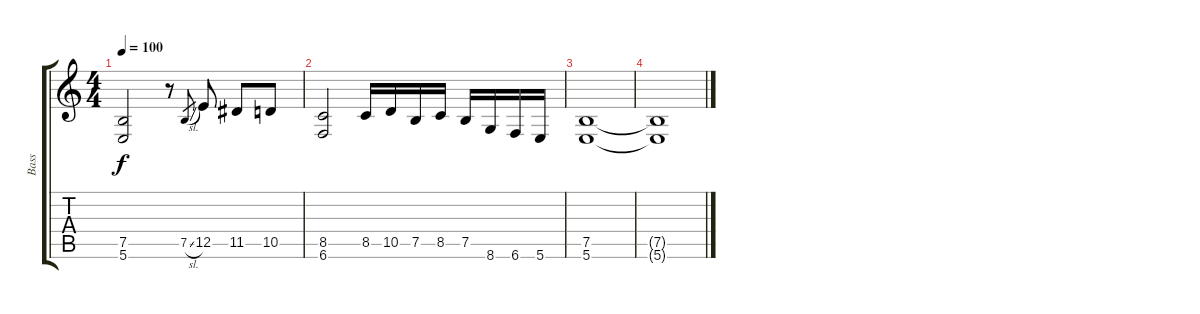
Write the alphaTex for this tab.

\track ("Bass" "Bass") {instrument electricbassfinger}
\staff {score tabs}
\tuning (C4 G3 E3 B2 E2 B1) {hide}
\ts (4 4)
\tempo 100
\clef g2
\ks c
(7.5 5.6).2{dy f} r.8 7.5{sl}.8{gr} 12.5.8 11.5.8 10.5.8 |
(8.5 6.6).2 8.5.16 10.5.16 7.5.16 8.5.16 7.5.16 8.6.16 6.6.16 5.6.16 |
(7.5 5.6).1 |
(7.5{t} 5.6{t}).1
